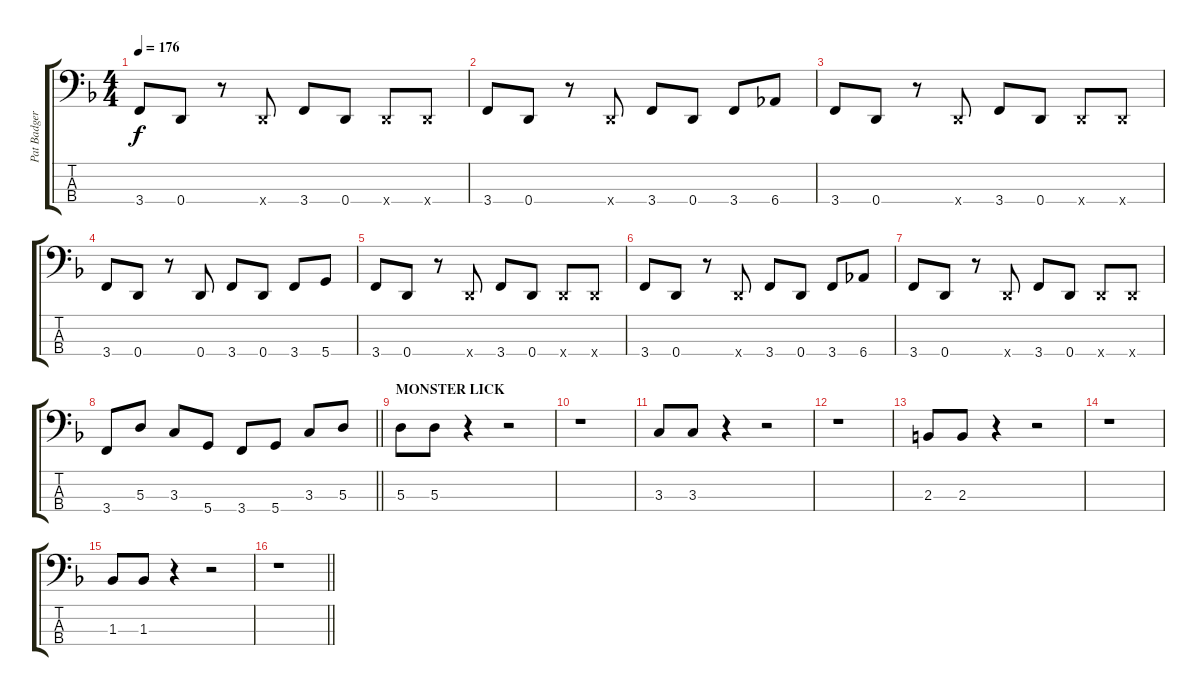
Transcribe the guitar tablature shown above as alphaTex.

\track ("Pat Badger - Bass" "Pat Badger") {instrument electricbassfinger}
\staff {score tabs}
\tuning (G2 D2 A1 D1) {hide}
\ts (4 4)
\tempo 176
\clef f4
\ks f
3.4.8{dy f} 0.4.8 r.8 0.4{x}.8 3.4.8 0.4.8 0.4{x}.8 0.4{x}.8 |
3.4.8 0.4.8 r.8 0.4{x}.8 3.4.8 0.4.8 3.4.8 6.4.8 |
3.4.8 0.4.8 r.8 0.4{x}.8 3.4.8 0.4.8 0.4{x}.8 0.4{x}.8 |
3.4.8 0.4.8 r.8 0.4.8 3.4.8 0.4.8 3.4.8 5.4.8 |
3.4.8 0.4.8 r.8 0.4{x}.8 3.4.8 0.4.8 0.4{x}.8 0.4{x}.8 |
3.4.8 0.4.8 r.8 0.4{x}.8 3.4.8 0.4.8 3.4.8 6.4.8 |
3.4.8 0.4.8 r.8 0.4{x}.8 3.4.8 0.4.8 0.4{x}.8 0.4{x}.8 |
\barLineRight lightlight
3.4.8 5.3.8 3.3.8 5.4.8 3.4.8 5.4.8 3.3.8 5.3.8 |
\section ("" "MONSTER LICK")
5.3.8 5.3.8 r.4 r.2 |
r.1 |
3.3.8 3.3.8 r.4 r.2 |
r.1 |
2.3.8 2.3.8 r.4 r.2 |
r.1 |
1.3.8 1.3.8 r.4 r.2 |
\barLineRight lightlight
r.1
